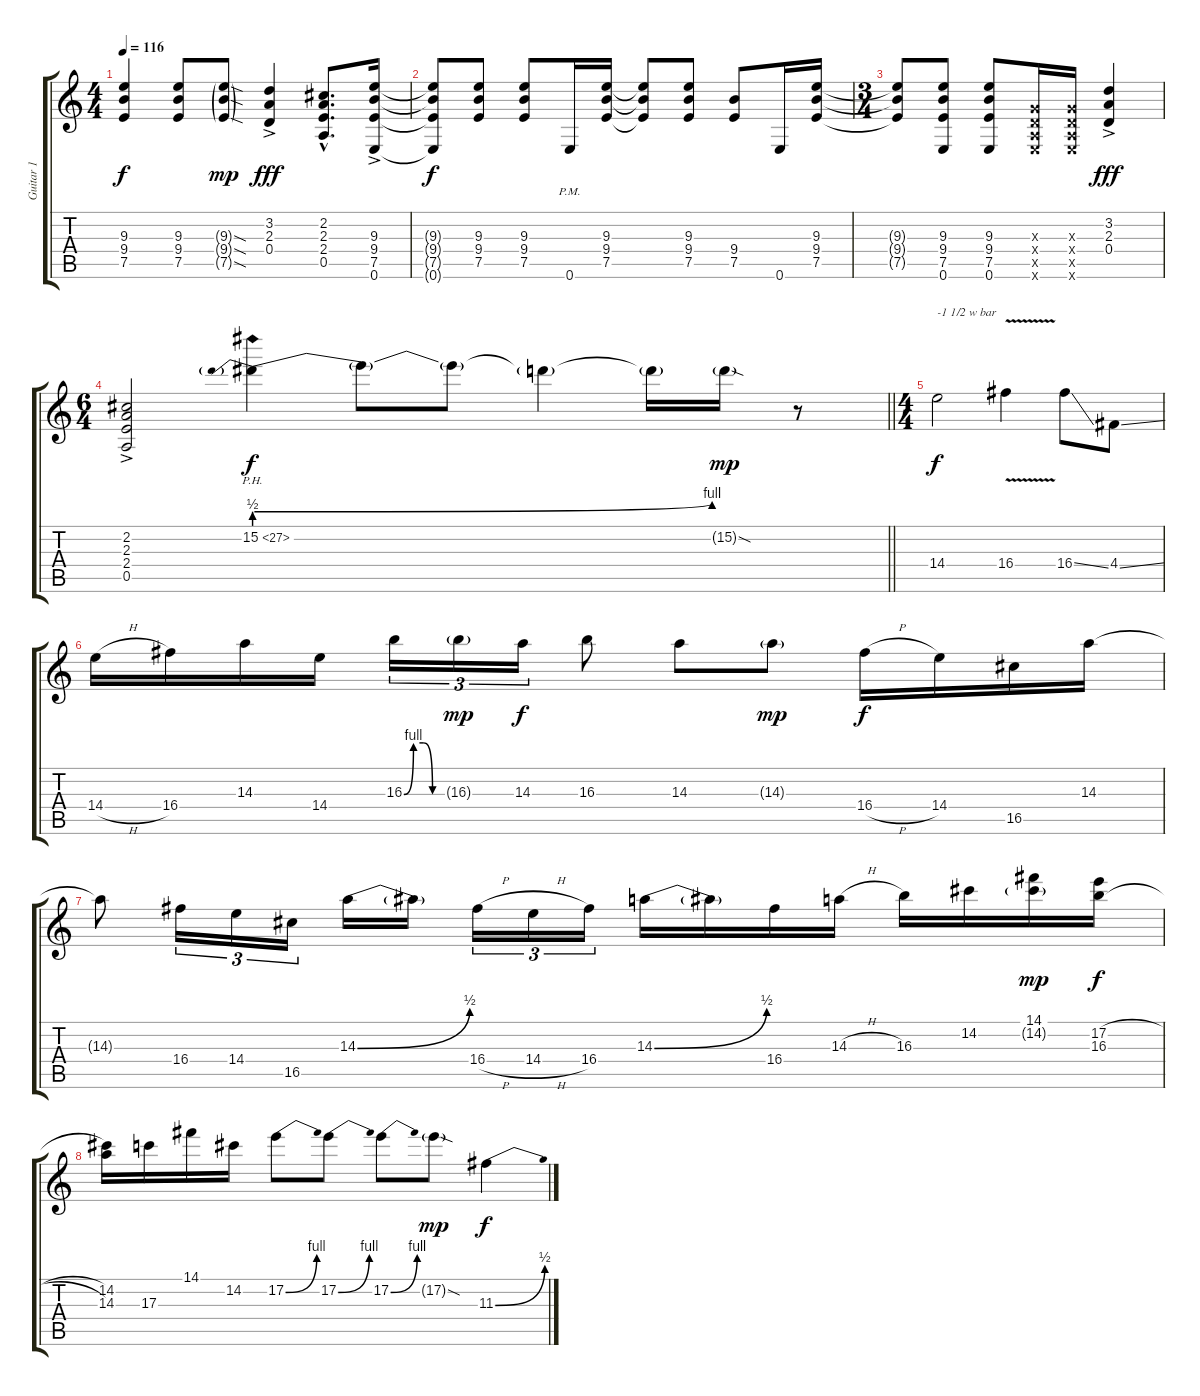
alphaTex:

\track ("Guitar 1" "Guitar 1") {instrument electricguitarclean}
\staff {score tabs}
\tuning (E4 B3 G3 D3 A2 E2) {hide}
\ts (4 4)
\tempo 116
\clef g2
\ks c
(9.3{t} 9.4{t} 7.5{t}).4{dy f} (9.3 9.4 7.5).8 (9.3{sod g} 9.4{sod g} 7.5{sod g}).8{dy mp} (3.2{ac} 2.3{ac} 0.4{ac}).4{dy fff} (2.2{hac} 2.3{hac} 2.4{hac} 0.5{hac}).8{d} (9.3{ac} 9.4{ac} 7.5{ac} 0.6{ac}).16 |
(9.3{t} 9.4{t} 7.5{t} 0.6{t}).8{dy f} (9.3 9.4 7.5).8 (9.3 9.4 7.5).8 0.6{pm}.16 (9.3 9.4 7.5).16 (9.3{t} 9.4{t} 7.5{t}).8 (9.3 9.4 7.5).8 (9.4 7.5).8 0.6.16 (9.3 9.4 7.5).16 |
\ts (3 4)
(9.3{t} 9.4{t} 7.5{t}).8 (9.3 9.4 7.5 0.6).8 (9.3 9.4 7.5 0.6).8 (0.3{x} 0.4{x} 0.5{x} 0.6{x}).16 (0.3{x} 0.4{x} 0.5{x} 0.6{x}).16 (3.2{ac} 2.3{ac} 0.4{ac}).4{dy fff} |
\ts (6 4)
\barLineRight lightlight
(2.2{ac} 2.3{ac} 2.4{ac} 0.5{ac}).2 15.2{be (prebendbend 0 2 60 4) ph 12}.4{dy f} 15.2{t}.8 15.2{t}.8{volume 16} 15.2{t}.4 15.2{t}.16 15.2{sod g}.16{dy mp} r.8 |
\ts (4 4)
14.4.2{txt "-1 1/2 w bar" dy f volume 16 instrument electricguitarclean} 16.4{v}.4 16.4{ss}.8 4.4{ss}.8 |
14.4{h}.16{volume 16 instrument electricguitarclean} 16.4.16 14.3.16 14.4.16 16.3{be (custom 0 0 15 4 30 4 45 0 60 0)}.16{tu (3 2)} 16.3{g}.16{tu (3 2) dy mp} 14.3.16{tu (3 2) dy f} 16.3.8 14.3.8 14.3{g}.8{dy mp} 16.4{h}.16{dy f} 14.4.16 16.5.16 14.3.16 |
14.3{t}.8 16.4.16{tu (3 2) volume 16 instrument electricguitarclean} 14.4.16{tu (3 2)} 16.5.16{tu (3 2)} 14.3{be (bend 0 0 60 2)}.16 14.3{t}.16 16.4{h}.16{tu (3 2)} 14.4{h}.16{tu (3 2)} 16.4.16{tu (3 2)} 14.3{be (bend 0 0 60 2)}.16 14.3{t}.16 16.4.16 14.3{h}.16 16.3.16 14.2.16 (14.1 14.2{g}).16{dy mp} (17.2{h} 16.3{h}).16{dy f} |
(14.2 14.3).16{volume 16 instrument electricguitarclean} 17.3.16 14.1.16 14.2.16 17.2{be (bend 0 0 60 4)}.8 17.2{be (bend 0 0 60 4)}.8 17.2{be (bend 0 0 60 4)}.8 17.2{sod g}.8{dy mp} 11.3{be (bend 0 0 60 2)}.4{dy f}
